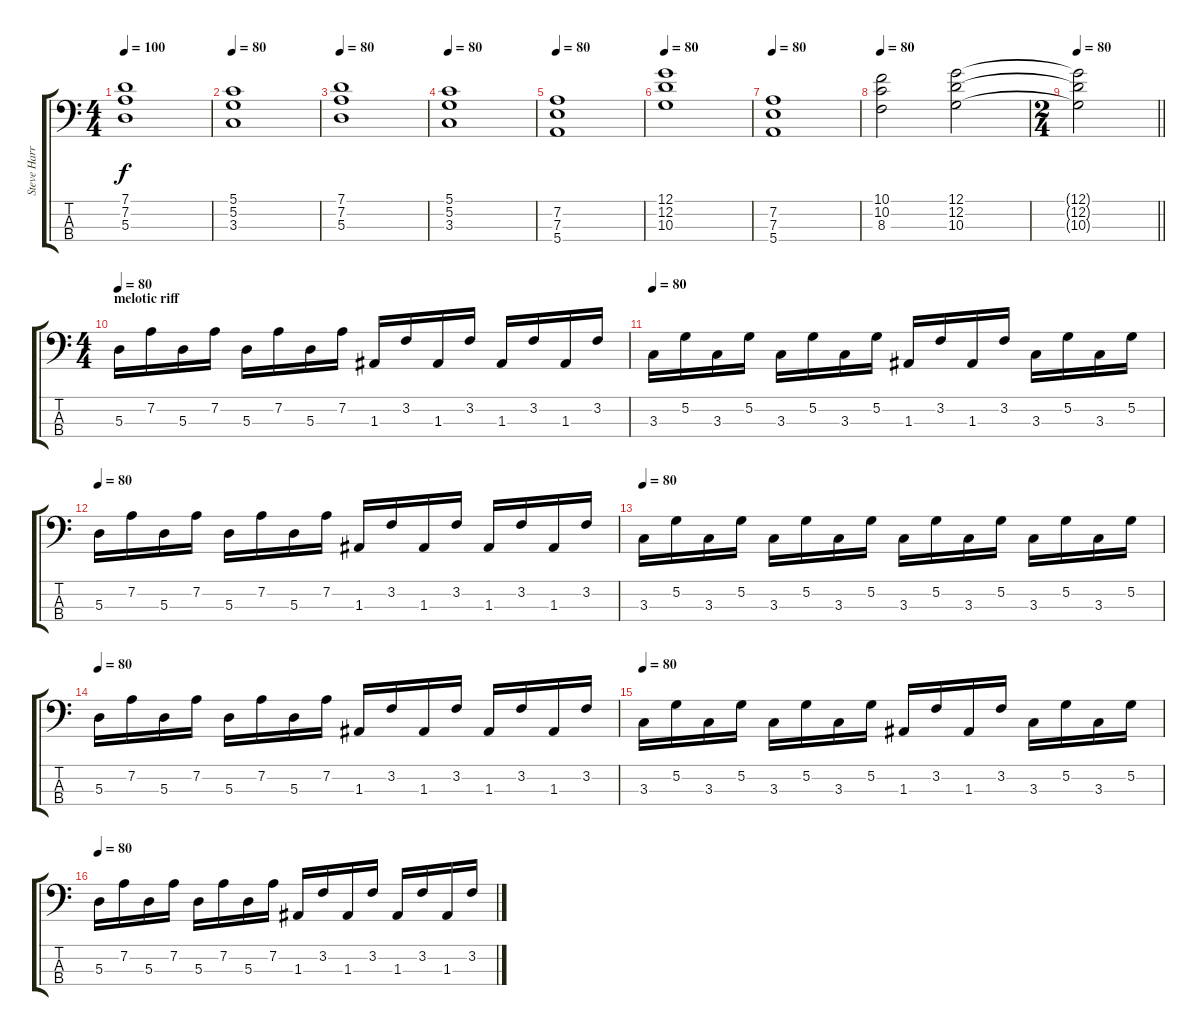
\track ("Steve Harris" "Steve Harr") {instrument electricbassfinger}
\staff {score tabs}
\tuning (G2 D2 A1 E1) {hide}
\ts (4 4)
\tempo 100
\tempo 80
\tempo 100
\clef f4
\ks c
(7.1 7.2 5.3).1{dy f instrument electricbassfinger} |
\tempo 80
(5.1 5.2 3.3).1 |
\tempo 80
(7.1 7.2 5.3).1 |
\tempo 80
(5.1 5.2 3.3).1 |
\tempo 80
(7.2 7.3 5.4).1 |
\tempo 80
(12.1 12.2 10.3).1 |
\tempo 80
(7.2 7.3 5.4).1 |
\tempo 80
(10.1 10.2 8.3).2 (12.1 12.2 10.3).2 |
\ts (2 4)
\tempo 80
\barLineRight lightlight
(12.1{t} 12.2{t} 10.3{t}).2 |
\ts (4 4)
\section ("" "melotic riff")
\tempo 80
5.3.16{volume 5} 7.2.16 5.3.16 7.2.16 5.3.16 7.2.16 5.3.16 7.2.16 1.3.16 3.2.16 1.3.16 3.2.16 1.3.16 3.2.16 1.3.16 3.2.16 |
\tempo 80
3.3.16 5.2.16 3.3.16 5.2.16 3.3.16 5.2.16 3.3.16 5.2.16 1.3.16 3.2.16 1.3.16 3.2.16 3.3.16 5.2.16 3.3.16 5.2.16 |
\tempo 80
5.3.16 7.2.16 5.3.16 7.2.16 5.3.16 7.2.16 5.3.16 7.2.16 1.3.16 3.2.16 1.3.16 3.2.16 1.3.16 3.2.16 1.3.16 3.2.16 |
\tempo 80
3.3.16 5.2.16 3.3.16 5.2.16 3.3.16 5.2.16 3.3.16 5.2.16 3.3.16 5.2.16 3.3.16 5.2.16 3.3.16 5.2.16 3.3.16 5.2.16 |
\tempo 80
5.3.16 7.2.16 5.3.16 7.2.16 5.3.16 7.2.16 5.3.16 7.2.16 1.3.16 3.2.16 1.3.16 3.2.16 1.3.16 3.2.16 1.3.16 3.2.16 |
\tempo 80
3.3.16 5.2.16 3.3.16 5.2.16 3.3.16 5.2.16 3.3.16 5.2.16 1.3.16 3.2.16 1.3.16 3.2.16 3.3.16 5.2.16 3.3.16 5.2.16 |
\tempo 80
5.3.16 7.2.16 5.3.16 7.2.16 5.3.16 7.2.16 5.3.16 7.2.16 1.3.16 3.2.16 1.3.16 3.2.16 1.3.16 3.2.16 1.3.16 3.2.16
